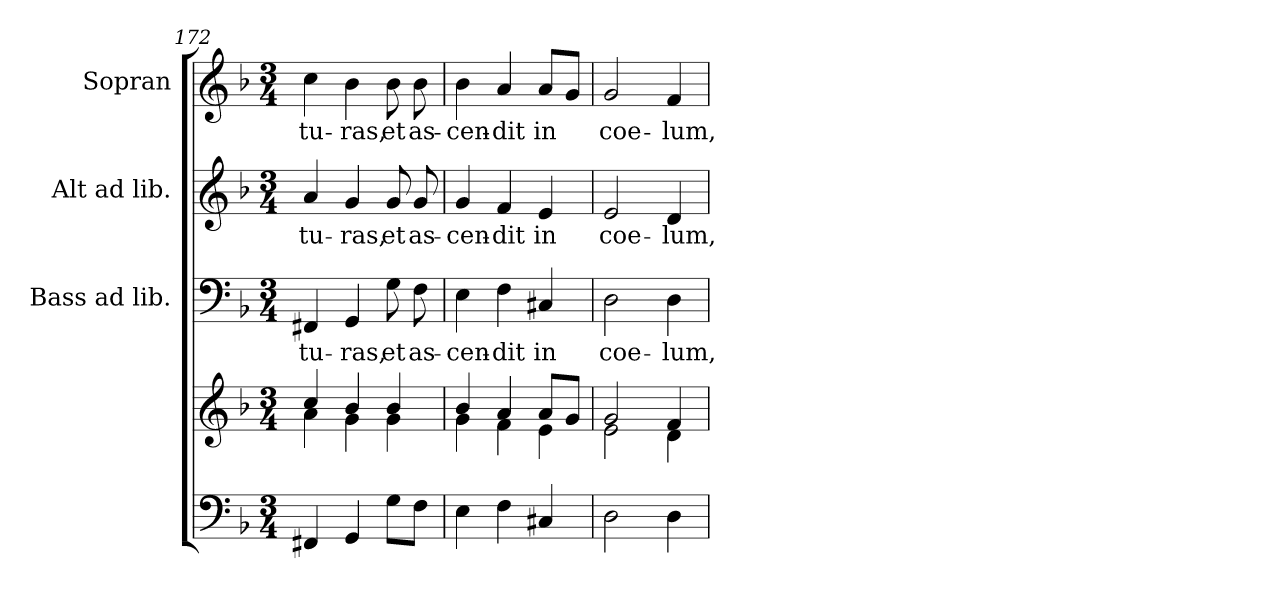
**kern	**kern	**kern	**text	**kern	**text	**kern	**text
*part4	*part4	*part3	*part3	*part2	*part2	*part1	*part1
*staff5	*staff4	*staff3	*staff3	*staff2	*staff2	*staff1	*staff1
*	*	*I"Bass ad lib.	*	*I"Alt ad lib.	*	*I"Sopran	*
*	*	*I'B.	*	*I'A.	*	*I'S.	*
*clefF4	*clefG2	*clefF4	*	*clefG2	*	*clefG2	*
*k[b-]	*k[b-]	*k[b-]	*	*k[b-]	*	*k[b-]	*
*F:	*F:	*F:	*	*F:	*	*F:	*
*M3/4	*M3/4	*M3/4	*	*M3/4	*	*M3/4	*
=172	=172	=172	=172	=172	=172	=172	=172
*	*^	*	*	*	*	*	*
!	!	!	!	!LO:LY:b	!	!LO:LY:b	!	!LO:LY:b
4FF#X/	4cc/	4a\	4FF#X/	-tu-	4a/	-tu-	4cc\	-tu-
!	!	!	!	!LO:LY:b	!	!LO:LY:b	!	!LO:LY:b
4GG/	4b-/	4g\	4GG/	-ras,	4g/	-ras,	4b-\	-ras,
!	!	!	!	!LO:LY:b	!	!LO:LY:b	!	!LO:LY:b
8G\L	4b-/	4g\	8G\	et	8g/	et	8b-\	et
!	!	!	!	!LO:LY:b	!	!LO:LY:b	!	!LO:LY:b
8F\J	.	.	8F\	as-	8g/	as-	8b-\	as-
=173	=173	=173	=173	=173	=173	=173	=173	=173
!	!	!	!	!LO:LY:b	!	!LO:LY:b	!	!LO:LY:b
4E\	4b-/	4g\	4E\	-cen-	4g/	-cen-	4b-\	-cen-
!	!	!	!	!LO:LY:b	!	!LO:LY:b	!	!LO:LY:b
4F\	4a/	4f\	4F\	-dit	4f/	-dit	4a/	-dit
!	!	!	!	!LO:LY:b	!	!LO:LY:b	!	!LO:LY:b
4C#X/	8a/L	4e\	4C#X/	in	4e/	in	8a/L	in
.	8g/J	.	.	.	.	.	8g/J	.
=174	=174	=174	=174	=174	=174	=174	=174	=174
!	!	!	!	!LO:LY:b	!	!LO:LY:b	!	!LO:LY:b
2D\	2g/	2e\	2D\	coe-	2e/	coe-	2g/	coe-
!	!	!	!	!LO:LY:b	!	!LO:LY:b	!	!LO:LY:b
4D\	4f/	4d\	4D\	-lum,	4d/	-lum,	4f/	-lum,
*	*v	*v	*	*	*	*	*	*
=	=	=	=	=	=	=	=
*-	*-	*-	*-	*-	*-	*-	*-
